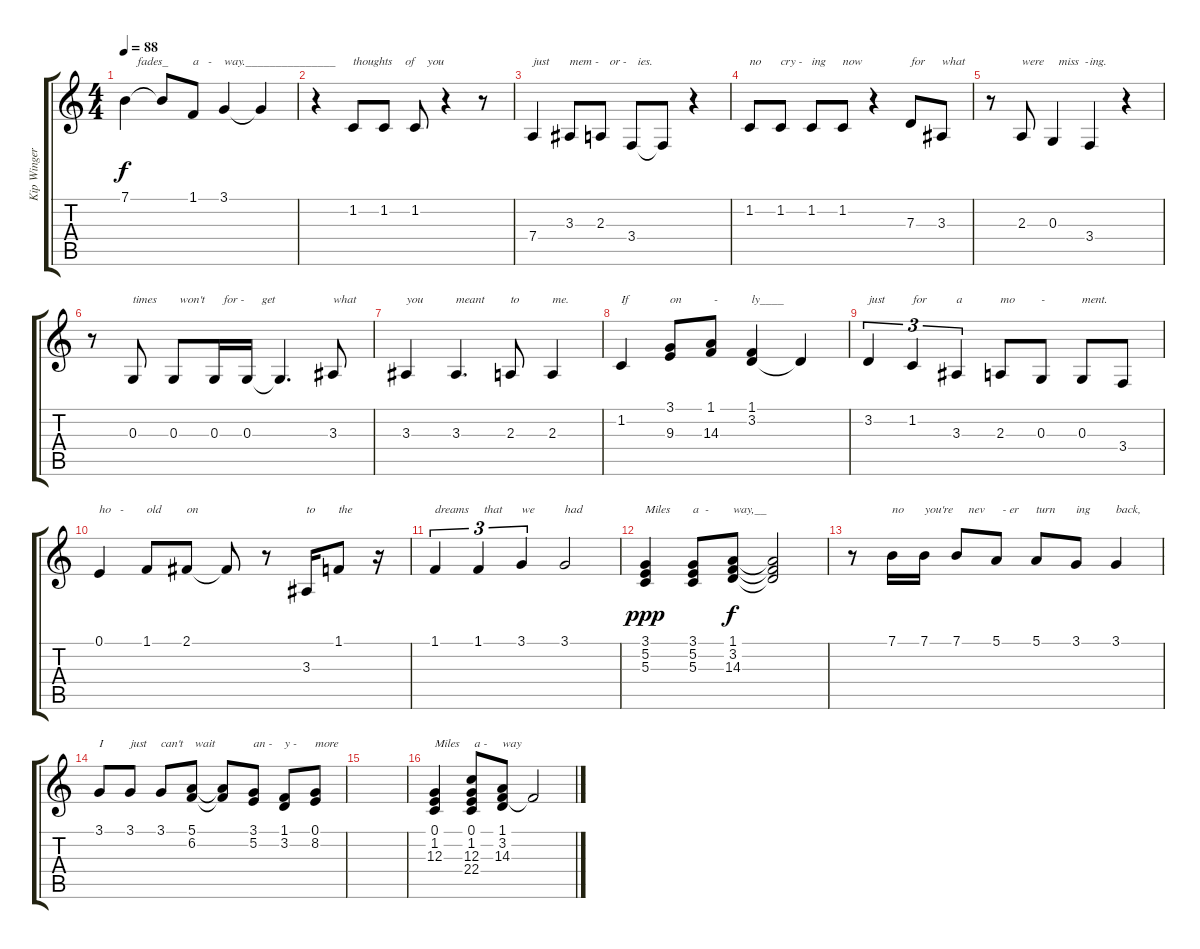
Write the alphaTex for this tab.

\track ("Kip Winger(Vocals)" "Kip Winger") {instrument lead1square}
\staff {score tabs}
\tuning (E4 B3 G3 D3 A2 E2) {hide}
\ts (4 4)
\tempo 88
\clef g2
\ks c
7.1.4{txt "    fades_" dy f} 7.1{t}.8 1.1.8{txt "a   -"} 3.1.4{txt "way._______________"} 3.1{t}.4 |
r.4 1.2.8{txt "thoughts"} 1.2.8{txt "       of"} 1.2.8{txt "    you"} r.4 r.8 |
7.4.4{txt "just"} 3.3.8{txt "mem -"} 2.3.8{txt "   or -"} 3.4.8{txt "  ies."} 3.4{t}.8 r.4 |
1.2.8{txt "no"} 1.2.8{txt "cry -"} 1.2.8{txt "ing"} 1.2.8{txt "now"} r.4 7.3.8{txt "for"} 3.3.8{txt "what"} |
r.8 2.3.8{txt "were"} 0.3.4{txt "  miss  -"} 3.4.4{txt "ing."} r.4 |
r.8 0.3.8{txt "times"} 0.3.8{txt "  won't"} 0.3.16{txt "   for -"} 0.3.16{txt "     get"} 0.3{t}.4{d} 3.3.8{txt "what"} |
3.3.4{txt "you"} 3.3.4{d txt "meant"} 2.3.8{txt "to"} 2.3.4{txt "me."} |
1.2.4{txt "If"} (3.1 9.3).8{txt "on"} (1.1 14.3).8{txt " -"} (1.1 3.2).4{txt "ly____"} 3.2{t}.4 |
3.2.4{tu (3 2) txt "just"} 1.2.4{tu (3 2) txt "for"} 3.3.4{tu (3 2) txt "a"} 2.3.8{txt "mo"} 0.3.8{txt "-"} 0.3.8{txt "ment."} 3.4.8 |
0.1.4{txt "ho   -"} 1.1.8{txt "old"} 2.1.8{txt "on"} 2.1{t}.8 r.8 3.3.16{txt "to"} 1.1.8{txt "the"} r.16 |
1.1.4{tu (3 2) txt "dreams"} 1.1.4{tu (3 2) txt "  that"} 3.1.4{tu (3 2) txt "we"} 3.1.2{txt "had"} |
(3.1 5.2 5.3).4{txt "Miles" dy ppp} (3.1 5.2 5.3).8{txt "a  -"} (1.1 3.2 14.3).8{txt "way,__" dy f} (1.1{t} 3.2{t} 14.3{t}).2 |
r.8 7.1.16{txt "no"} 7.1.16{txt "you're"} 7.1.8{txt "    nev"} 5.1.8{txt "  - er"} 5.1.8{txt "turn"} 3.1.8{txt "ing"} 3.1.4{txt "back,"} |
3.1.8{txt "I"} 3.1.8{txt "just"} 3.1.8{txt "can't"} (5.1 6.2).8{txt " wait"} (5.1{t} 6.2{t}).8 (3.1 5.2).8{txt "an -"} (1.1 3.2).8{txt "y -"} (0.1 8.2).8{txt "more"} |
|
(0.1 1.2 12.3).4{txt "Miles"} (0.1 1.2 12.3 22.4).8{txt " a -"} (1.1 3.2 14.3).8{txt "way"} 1.1{t}.2
